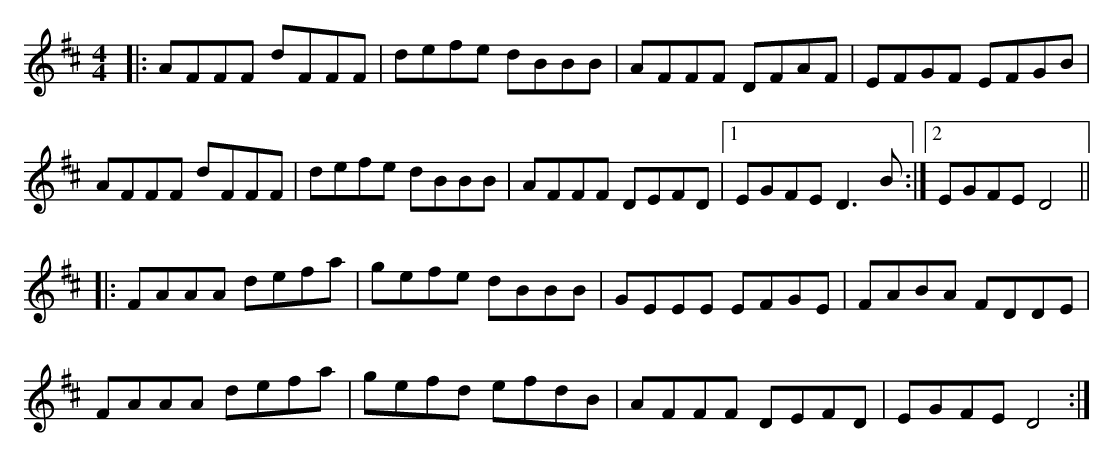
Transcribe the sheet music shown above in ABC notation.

X:1
M:4/4
K:D
|:AFFF dFFF|defe dBBB|AFFF DFAF|EFGF EFGB|
AFFF dFFF|defe dBBB|AFFF DEFD|1 EGFE D3B:|2 EGFE D4||
|:FAAA defa|gefe dBBB|GEEE EFGE|FABA FDDE|
FAAA defa|gefd efdB|AFFF DEFD|EGFE D4:|
